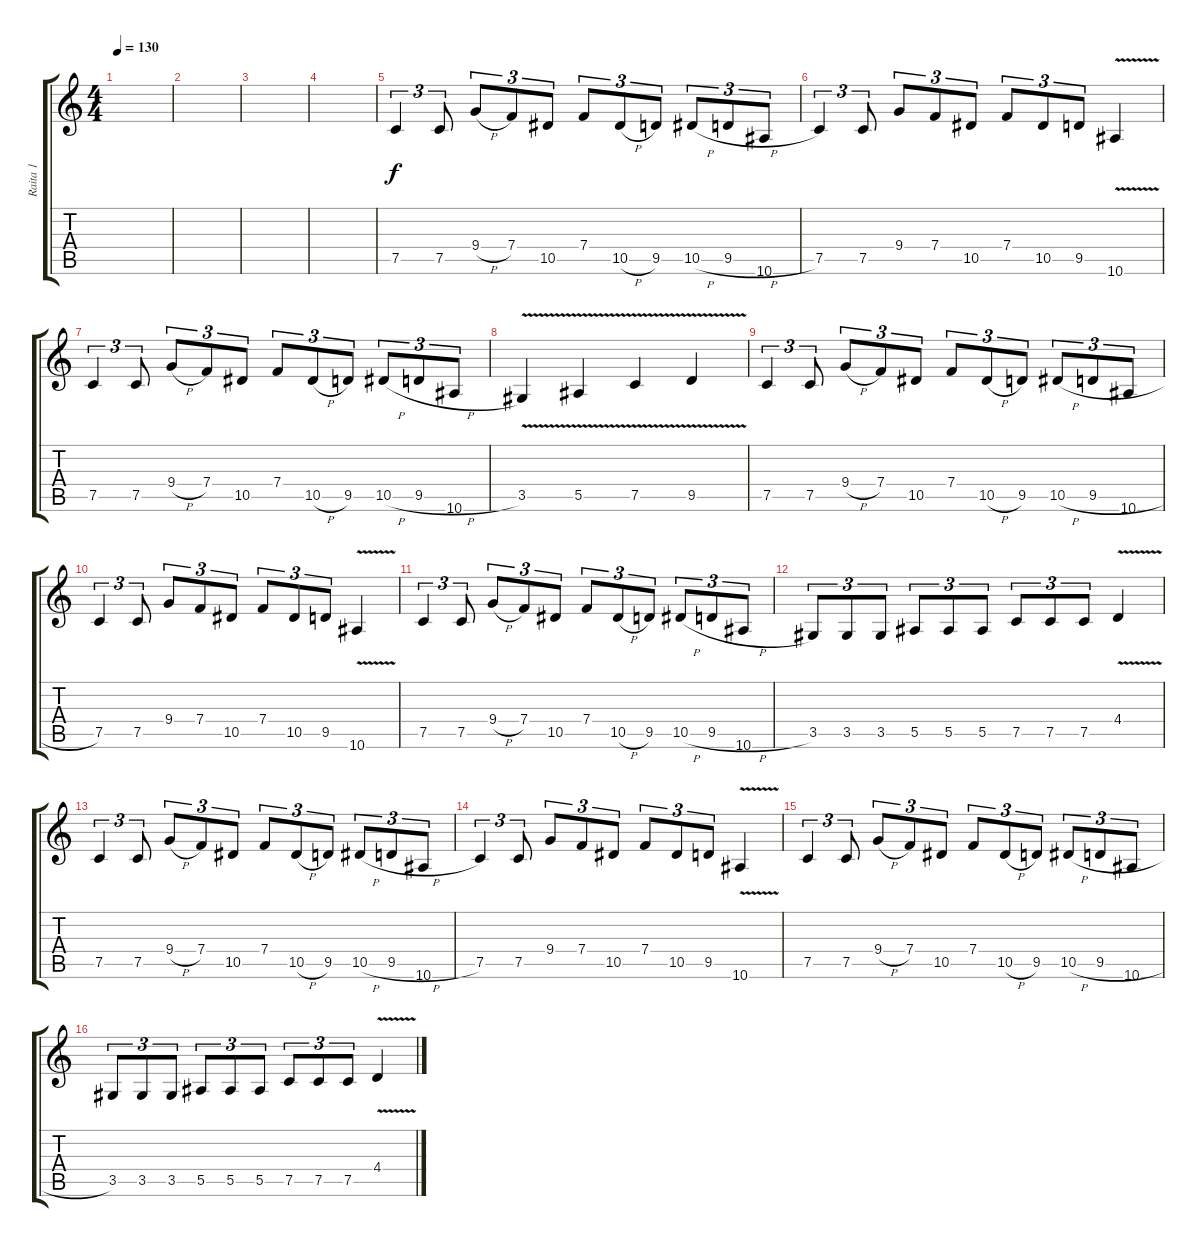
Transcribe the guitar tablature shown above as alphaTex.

\track ("Raita 1" "Raita 1") {instrument overdrivenguitar}
\staff {score tabs}
\tuning (C4 G3 Eb3 Bb2 F2 C2) {hide}
\ts (4 4)
\tempo 130
\clef g2
\ks c
|
|
|
|
7.5.4{tu (3 2)} 7.5.8{tu (3 2)} 9.4{h}.8{tu (3 2)} 7.4.8{tu (3 2)} 10.5.8{tu (3 2)} 7.4.8{tu (3 2)} 10.5{h}.8{tu (3 2)} 9.5.8{tu (3 2)} 10.5{h}.8{tu (3 2)} 9.5{h}.8{tu (3 2)} 10.6.8{tu (3 2)} |
7.5.4{tu (3 2)} 7.5.8{tu (3 2)} 9.4.8{tu (3 2)} 7.4.8{tu (3 2)} 10.5.8{tu (3 2)} 7.4.8{tu (3 2)} 10.5.8{tu (3 2)} 9.5.8{tu (3 2)} 10.6{v}.4 |
7.5.4{tu (3 2)} 7.5.8{tu (3 2)} 9.4{h}.8{tu (3 2)} 7.4.8{tu (3 2)} 10.5.8{tu (3 2)} 7.4.8{tu (3 2)} 10.5{h}.8{tu (3 2)} 9.5.8{tu (3 2)} 10.5{h}.8{tu (3 2)} 9.5{h}.8{tu (3 2)} 10.6.8{tu (3 2)} |
3.5{v}.4 5.5{v}.4 7.5{v}.4 9.5{v}.4 |
7.5.4{tu (3 2)} 7.5.8{tu (3 2)} 9.4{h}.8{tu (3 2)} 7.4.8{tu (3 2)} 10.5.8{tu (3 2)} 7.4.8{tu (3 2)} 10.5{h}.8{tu (3 2)} 9.5.8{tu (3 2)} 10.5{h}.8{tu (3 2)} 9.5{h}.8{tu (3 2)} 10.6.8{tu (3 2)} |
7.5.4{tu (3 2)} 7.5.8{tu (3 2)} 9.4.8{tu (3 2)} 7.4.8{tu (3 2)} 10.5.8{tu (3 2)} 7.4.8{tu (3 2)} 10.5.8{tu (3 2)} 9.5.8{tu (3 2)} 10.6{v}.4 |
7.5.4{tu (3 2)} 7.5.8{tu (3 2)} 9.4{h}.8{tu (3 2)} 7.4.8{tu (3 2)} 10.5.8{tu (3 2)} 7.4.8{tu (3 2)} 10.5{h}.8{tu (3 2)} 9.5.8{tu (3 2)} 10.5{h}.8{tu (3 2)} 9.5{h}.8{tu (3 2)} 10.6.8{tu (3 2)} |
3.5.8{tu (3 2)} 3.5.8{tu (3 2)} 3.5.8{tu (3 2)} 5.5.8{tu (3 2)} 5.5.8{tu (3 2)} 5.5.8{tu (3 2)} 7.5.8{tu (3 2)} 7.5.8{tu (3 2)} 7.5.8{tu (3 2)} 4.4{v}.4 |
7.5.4{tu (3 2)} 7.5.8{tu (3 2)} 9.4{h}.8{tu (3 2)} 7.4.8{tu (3 2)} 10.5.8{tu (3 2)} 7.4.8{tu (3 2)} 10.5{h}.8{tu (3 2)} 9.5.8{tu (3 2)} 10.5{h}.8{tu (3 2)} 9.5{h}.8{tu (3 2)} 10.6.8{tu (3 2)} |
7.5.4{tu (3 2)} 7.5.8{tu (3 2)} 9.4.8{tu (3 2)} 7.4.8{tu (3 2)} 10.5.8{tu (3 2)} 7.4.8{tu (3 2)} 10.5.8{tu (3 2)} 9.5.8{tu (3 2)} 10.6{v}.4 |
7.5.4{tu (3 2)} 7.5.8{tu (3 2)} 9.4{h}.8{tu (3 2)} 7.4.8{tu (3 2)} 10.5.8{tu (3 2)} 7.4.8{tu (3 2)} 10.5{h}.8{tu (3 2)} 9.5.8{tu (3 2)} 10.5{h}.8{tu (3 2)} 9.5{h}.8{tu (3 2)} 10.6.8{tu (3 2)} |
3.5.8{tu (3 2)} 3.5.8{tu (3 2)} 3.5.8{tu (3 2)} 5.5.8{tu (3 2)} 5.5.8{tu (3 2)} 5.5.8{tu (3 2)} 7.5.8{tu (3 2)} 7.5.8{tu (3 2)} 7.5.8{tu (3 2)} 4.4{v}.4
